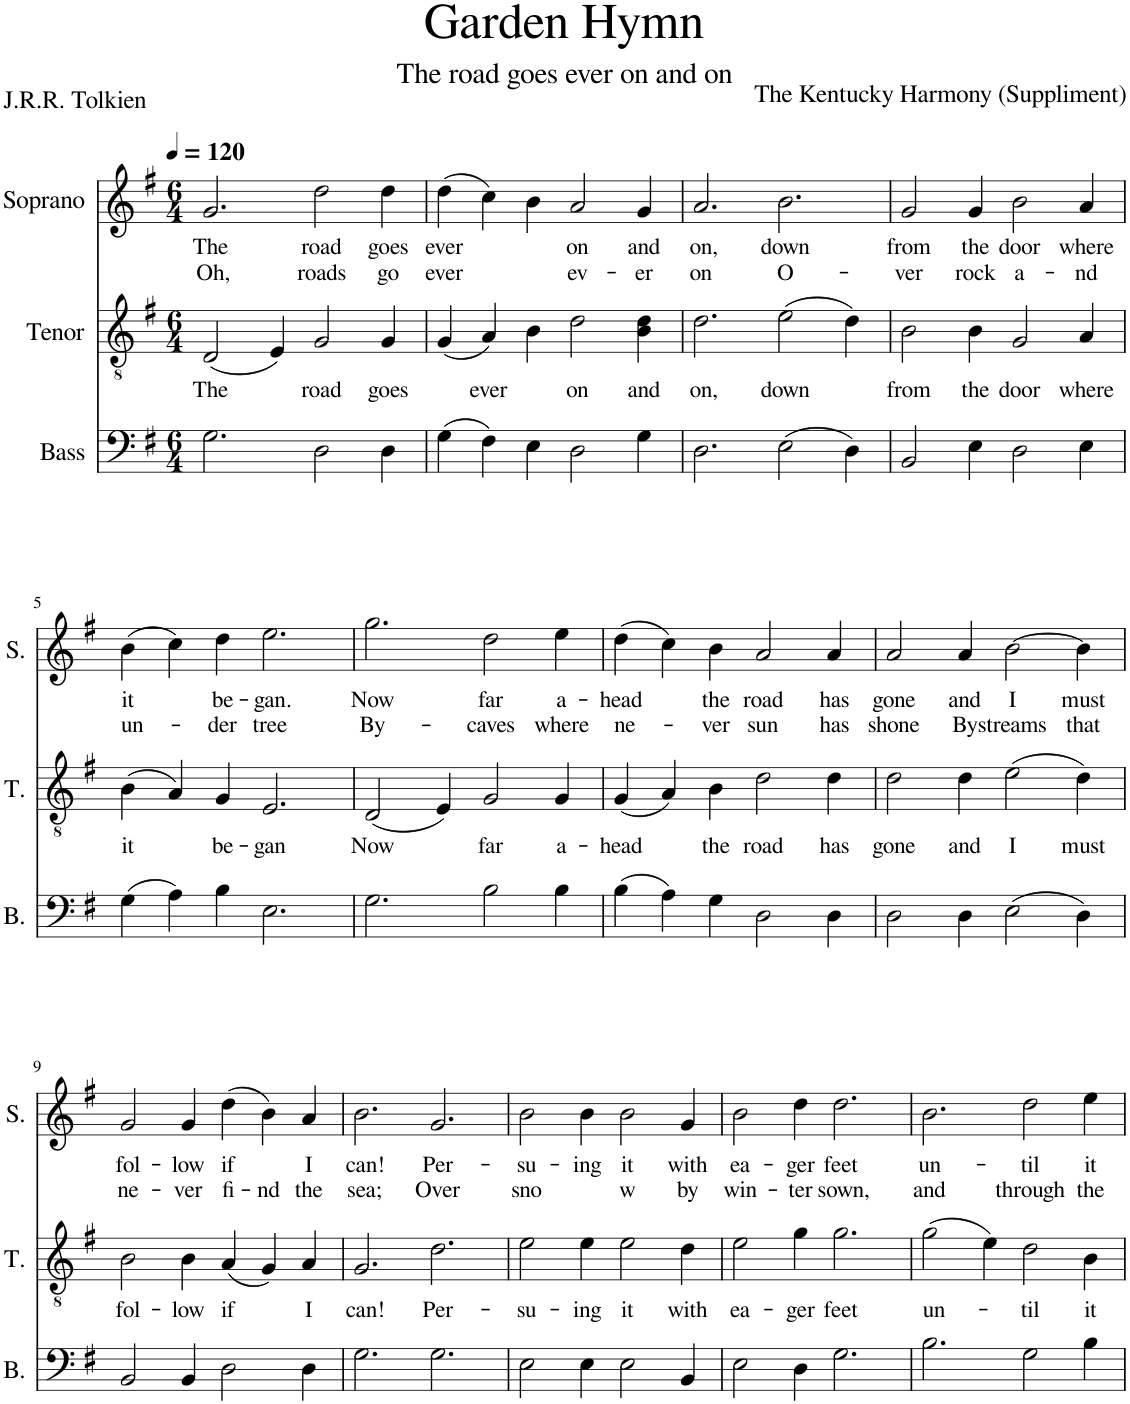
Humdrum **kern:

**kern	**kern	**text	**kern	**text	**text
*part3	*part2	*part2	*part1	*part1	*part1
*staff3	*staff2	*staff2	*staff1	*staff1	*staff1
*I"Bass	*I"Tenor	*	*I"Soprano	*	*
*I'B.	*I'T.	*	*I'S.	*	*
*clefF4	*clefGv2	*	*clefG2	*	*
*k[f#]	*k[f#]	*	*k[f#]	*	*
*M6/4	*M6/4	*	*M6/4	*	*
*MM120	*MM120	*	*MM120	*	*
=1	=1	=1	=1	=1	=1
!	!	!LO:LY:b	!	!LO:LY:b	!LO:LY:b
2.G\	(2D/	The	2.g/	The	Oh,
.	4E/)	.	.	.	.
!	!	!LO:LY:b	!	!LO:LY:b	!LO:LY:b
2D\	2G/	road	2dd\	road	roads
!	!	!LO:LY:b	!	!LO:LY:b	!LO:LY:b
4D\	4G/	goes	4dd\	goes	go
=2	=2	=2	=2	=2	=2
!	!	!	!	!LO:LY:b	!LO:LY:b
(4G\	(4G/	.	(4dd\	ever	ever
!	!	!LO:LY:b	!	!	!
4F#\)	4A/)	ever	4cc\)	.	.
4E\	4B\	.	4b\	.	.
!	!	!LO:LY:b	!	!LO:LY:b	!LO:LY:b
2D\	2d\	on	2a/	on	ev-
!	!	!LO:LY:b	!	!LO:LY:b	!LO:LY:b
4G\	4B\ 4d\	and	4g/	and	-er
=3	=3	=3	=3	=3	=3
!	!	!LO:LY:b	!	!LO:LY:b	!LO:LY:b
2.D\	2.d\	on,	2.a/	on,	on
!	!	!LO:LY:b	!	!LO:LY:b	!LO:LY:b
(2E\	(2e\	down	2.b\	down	O-
4D\)	4d\)	.	.	.	.
=4	=4	=4	=4	=4	=4
!	!	!LO:LY:b	!	!LO:LY:b	!LO:LY:b
2BB/	2B\	from	2g/	from	-ver
!	!	!LO:LY:b	!	!LO:LY:b	!LO:LY:b
4E\	4B\	the	4g/	the	rock
!	!	!LO:LY:b	!	!LO:LY:b	!LO:LY:b
2D\	2G/	door	2b\	door	a-
!	!	!LO:LY:b	!	!LO:LY:b	!LO:LY:b
4E\	4A/	where	4a/	where	-nd
!!LO:LB:g=z
=5	=5	=5	=5	=5	=5
!	!	!LO:LY:b	!	!LO:LY:b	!LO:LY:b
(4G\	(4B\	it	(4b\	it	un-
4A\)	4A/)	.	4cc\)	.	.
!	!	!LO:LY:b	!	!LO:LY:b	!LO:LY:b
4B\	4G/	be-	4dd\	be-	-der
!	!	!LO:LY:b	!	!LO:LY:b	!LO:LY:b
2.E\	2.E/	-gan	2.ee\	-gan.	tree
=6	=6	=6	=6	=6	=6
!	!	!LO:LY:b	!	!LO:LY:b	!LO:LY:b
2.G\	(2D/	Now	2.gg\	Now	By-
.	4E/)	.	.	.	.
!	!	!LO:LY:b	!	!LO:LY:b	!LO:LY:b
2B\	2G/	far	2dd\	far	-caves
!	!	!LO:LY:b	!	!LO:LY:b	!LO:LY:b
4B\	4G/	a-	4ee\	a-	where
=7	=7	=7	=7	=7	=7
!	!	!LO:LY:b	!	!LO:LY:b	!LO:LY:b
(4B\	(4G/	-head	(4dd\	-head	ne-
4A\)	4A/)	.	4cc\)	.	.
!	!	!LO:LY:b	!	!LO:LY:b	!LO:LY:b
4G\	4B\	the	4b\	the	-ver
!	!	!LO:LY:b	!	!LO:LY:b	!LO:LY:b
2D\	2d\	road	2a/	road	sun
!	!	!LO:LY:b	!	!LO:LY:b	!LO:LY:b
4D\	4d\	has	4a/	has	has
=8	=8	=8	=8	=8	=8
!	!	!LO:LY:b	!	!LO:LY:b	!LO:LY:b
2D\	2d\	gone	2a/	gone	shone
!	!	!LO:LY:b	!	!LO:LY:b	!LO:LY:b
4D\	4d\	and	4a/	and	By
!	!	!LO:LY:b	!	!LO:LY:b	!LO:LY:b
(2E\	(2e\	I	[2b\	I	streams
!	!	!LO:LY:b	!	!LO:LY:b	!LO:LY:b
4D\)	4d\)	must	4b\]	must	that
!!LO:LB:g=z
=9	=9	=9	=9	=9	=9
!	!	!LO:LY:b	!	!LO:LY:b	!LO:LY:b
2BB/	2B\	fol-	2g/	fol-	ne-
!	!	!LO:LY:b	!	!LO:LY:b	!LO:LY:b
4BB/	4B\	-low	4g/	-low	-ver
!	!	!LO:LY:b	!	!LO:LY:b	!LO:LY:b
2D\	(4A/	if	(4dd\	if	fi-
!	!	!	!	!	!LO:LY:b
.	4G/)	.	4b\)	.	-nd
!	!	!LO:LY:b	!	!LO:LY:b	!LO:LY:b
4D\	4A/	I	4a/	I	the
=10	=10	=10	=10	=10	=10
!	!	!LO:LY:b	!	!LO:LY:b	!LO:LY:b
2.G\	2.G/	can!	2.b\	can!	sea;
!	!	!LO:LY:b	!	!LO:LY:b	!LO:LY:b
2.G\	2.d\	Per-	2.g/	Per-	Over
=11	=11	=11	=11	=11	=11
!	!	!LO:LY:b	!	!LO:LY:b	!LO:LY:b
2E\	2e\	-su-	2b\	-su-	sno
!	!	!LO:LY:b	!	!LO:LY:b	!
4E\	4e\	-ing	4b\	-ing	.
!	!	!LO:LY:b	!	!LO:LY:b	!LO:LY:b
2E\	2e\	it	2b\	it	w
!	!	!LO:LY:b	!	!LO:LY:b	!LO:LY:b
4BB/	4d\	with	4g/	with	by
=12	=12	=12	=12	=12	=12
!	!	!LO:LY:b	!	!LO:LY:b	!LO:LY:b
2E\	2e\	ea-	2b\	ea-	win-
!	!	!LO:LY:b	!	!LO:LY:b	!LO:LY:b
4D\	4g\	-ger	4dd\	-ger	-ter
!	!	!LO:LY:b	!	!LO:LY:b	!LO:LY:b
2.G\	2.g\	feet	2.dd\	feet	sown,
=13	=13	=13	=13	=13	=13
!	!	!LO:LY:b	!	!LO:LY:b	!LO:LY:b
2.B\	(2g\	un-	2.b\	un-	and
.	4e\)	.	.	.	.
!	!	!LO:LY:b	!	!LO:LY:b	!LO:LY:b
2G\	2d\	-til	2dd\	-til	through
!	!	!LO:LY:b	!	!LO:LY:b	!LO:LY:b
4B\	4B\	it	4ee\	it	the
=	=	=	=	=	=
*-	*-	*-	*-	*-	*-
